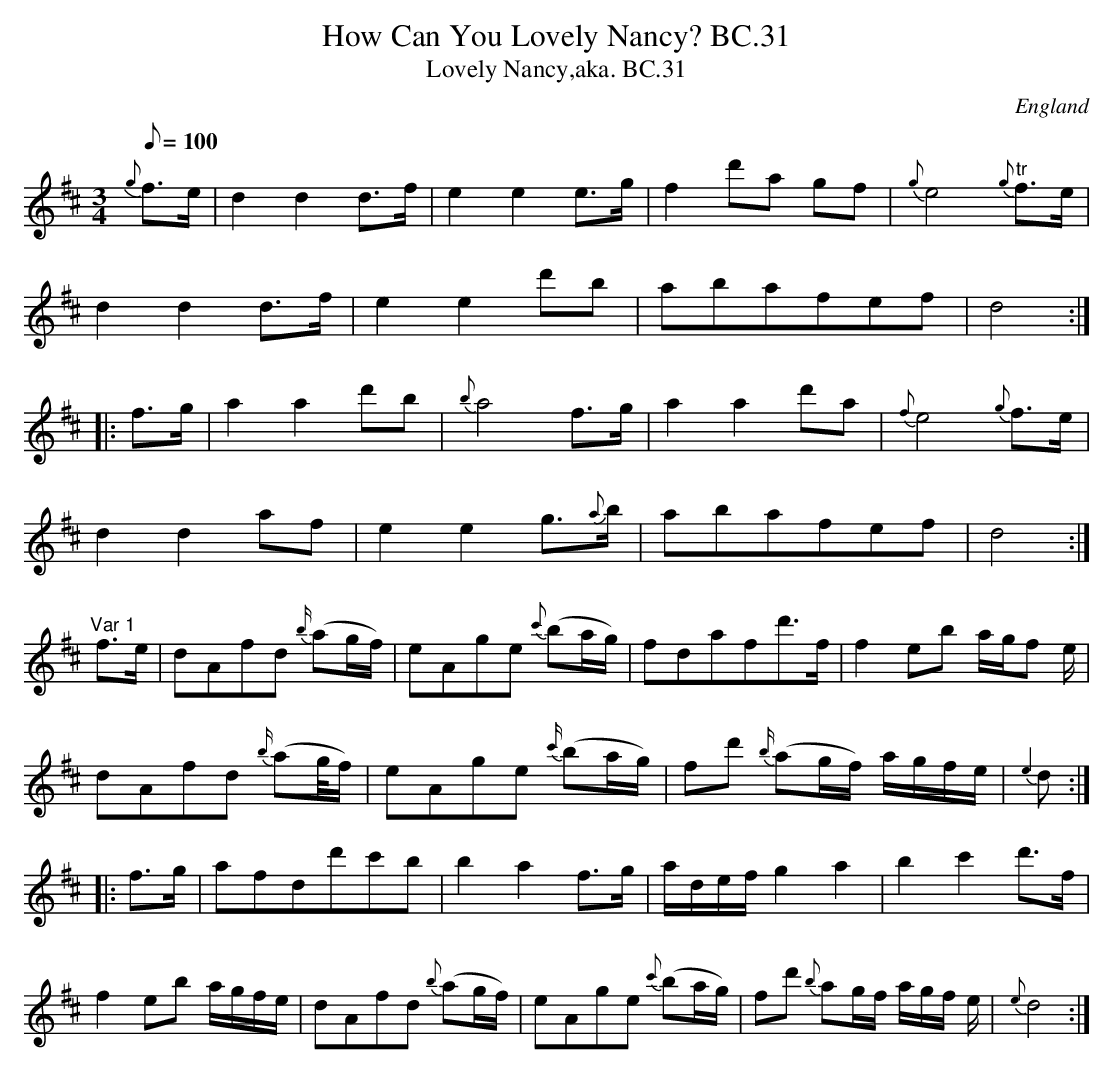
X:1
T:How Can You Lovely Nancy? BC.31
T:Lovely Nancy,aka. BC.31
M:3/4
L:1/8
Q:100
O:England
K:D
{g}f>e  | d2 d2 d>f | e2 e2 e>g | f2 d'a gf | {g} e4 {g}"tr"f>e |!
 d2 d2d>f | e2 e2 d'b | abafef | d4 :|!
|:f>g | a2 a2   d'b | {b}a4 f>g| a2 a2 d'a | {f}e4 {g} f>e|!
 d2 d2 af | e2e2 g>{a}b | abafef | d4 :|!
"Var 1" f>e | dAfd {b/}(ag/f/) | eAge {c'}(ba/g/)| fdafd'>f| f2 eb a/g/f
/e/|!
 dAfd {b/}(ag//f/) | eAge {c'/}(ba/g/)| fd' {b/}(ag/f/) a/g/f/e/ | {e2}d
4 :|!
|:f>g |afdd'c'b | b2 a2 f>g | a/d/e/f/ g2 a2| b2 c'2 d'>f |!
 f2 eb a/g/f/e/| dAfd {b}(ag/f/) | eAge {c'}(ba/g/)| fd' {b}ag/f/ a/g/f/
e/ | {e}d4 :|
